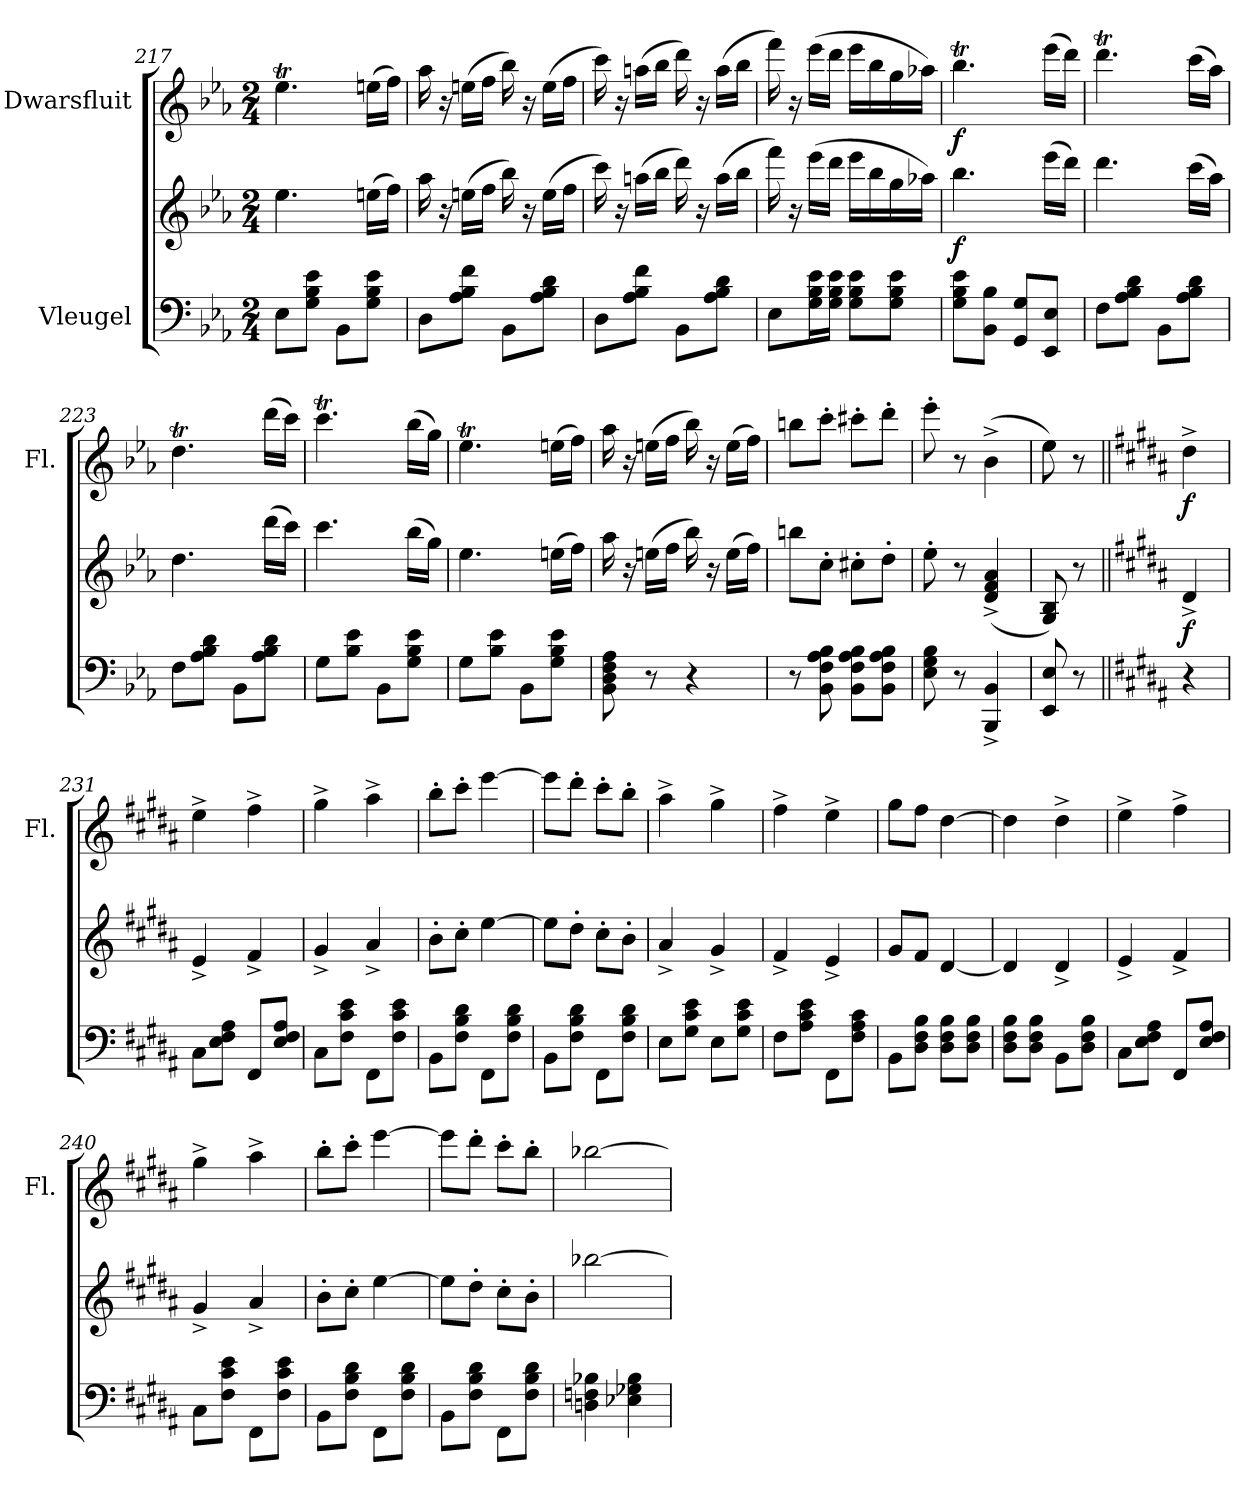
**kern	**kern	**dynam	**kern	**dynam
*part2	*part2	*part2	*part1	*part1
*staff3	*staff2	*staff2/3	*staff1	*staff1
*I"Vleugel	*	*	*I"Dwarsfluit	*
*	*	*	*I'Fl.	*
*clefF4	*clefG2	*	*clefG2	*
*k[b-e-a-]	*k[b-e-a-]	*	*k[b-e-a-]	*
*M2/4	*M2/4	*	*M2/4	*
=217	=217	=217	=217	=217
8E-\L	4.ee-\	.	4.ee-T\	.
8G\ 8B-\ 8e-\J	.	.	.	.
8BB-\L	.	.	.	.
8G\ 8B-\ 8e-\J	(16een\LL	.	(16een\LL	.
.	16ff\JJ)	.	16ff\JJ)	.
=218	=218	=218	=218	=218
8D\L	16aa-\	.	16aa-\	.
.	16r	.	16r	.
8A-\ 8B-\ 8f\J	(16een\LL	.	(16een\LL	.
.	16ff\JJ	.	16ff\JJ	.
8BB-\L	16bb-\)	.	16bb-\)	.
.	16r	.	16r	.
8A-\ 8B-\ 8d\J	(16ee\LL	.	(16ee\LL	.
.	16ff\JJ	.	16ff\JJ	.
!!LO:PB:g=z
=219	=219	=219	=219	=219
8D\L	16ccc\)	.	16ccc\)	.
.	16r	.	16r	.
8A-\ 8B-\ 8f\J	(16aan\LL	.	(16aan\LL	.
.	16bb-\JJ	.	16bb-\JJ	.
8BB-\L	16ddd\)	.	16ddd\)	.
.	16r	.	16r	.
8A-\ 8B-\ 8d\J	(16aa\LL	.	(16aa\LL	.
.	16bb-\JJ	.	16bb-\JJ	.
=220	=220	=220	=220	=220
8E-\L	16fff\)	.	16fff\)	.
.	16r	.	16r	.
16G\ 16B-\ 16e-\L	(16eee-\LL	.	(16eee-\LL	.
16G\ 16B-\ 16e-\JJ	16ddd\JJ	.	16ddd\JJ	.
8G\ 8B-\ 8e-\L	16eee-\LL	.	16eee-\LL	.
.	16bb-\	.	16bb-\	.
8G\ 8B-\ 8e-\J	16gg\	.	16gg\	.
.	16aa-X\JJ)	.	16aa-X\JJ)	.
=221	=221	=221	=221	=221
!	!	!LO:DY:b	!	!LO:DY:b
8G\ 8B-\ 8e-\L	4.bb-\	f	4.bb-T\	f
8BB-\ 8B-\J	.	.	.	.
8GG/ 8G/L	.	.	.	.
8EE-/ 8E-/J	(16eee-\LL	.	(16eee-\LL	.
.	16ddd\JJ)	.	16ddd\JJ)	.
=222	=222	=222	=222	=222
8F\L	4.ddd\	.	4.dddt\	.
8A-\ 8B-\ 8d\J	.	.	.	.
8BB-\L	.	.	.	.
8A-\ 8B-\ 8d\J	(16ccc\LL	.	(16ccc\LL	.
.	16aa-\JJ)	.	16aa-\JJ)	.
!!LO:LB:g=z
=223	=223	=223	=223	=223
8F\L	4.dd\	.	4.ddt\	.
8A-\ 8B-\ 8d\J	.	.	.	.
8BB-\L	.	.	.	.
8A-\ 8B-\ 8d\J	(16ddd\LL	.	(16ddd\LL	.
.	16ccc\JJ)	.	16ccc\JJ)	.
=224	=224	=224	=224	=224
8G\L	4.ccc\	.	4.cccT\	.
8B-\ 8e-\J	.	.	.	.
8BB-\L	.	.	.	.
8G\ 8B-\ 8e-\J	(16bb-\LL	.	(16bb-\LL	.
.	16gg\JJ)	.	16gg\JJ)	.
=225	=225	=225	=225	=225
8G\L	4.ee-\	.	4.ee-T\	.
8B-\ 8e-\J	.	.	.	.
8BB-\L	.	.	.	.
8G\ 8B-\ 8e-\J	(16een\LL	.	(16een\LL	.
.	16ff\JJ)	.	16ff\JJ)	.
=226	=226	=226	=226	=226
8BB-\ 8D\ 8F\ 8A-\	16aa-\	.	16aa-\	.
.	16r	.	16r	.
8r	(16een\LL	.	(16een\LL	.
.	16ff\JJ	.	16ff\JJ	.
4r	16bb-\)	.	16bb-\)	.
.	16r	.	16r	.
.	(16ee\LL	.	(16ee\LL	.
.	16ff\JJ)	.	16ff\JJ)	.
=227	=227	=227	=227	=227
8r	8bbn\L	.	8bbn\L	.
8BB-\ 8F\ 8A-\ 8B-\	8cc'\J	.	8ccc'\J	.
8BB-\ 8F\ 8A-\ 8B-\L	8cc#X'\L	.	8ccc#X'\L	.
8BB-\ 8F\ 8A-\ 8B-\J	8dd'\J	.	8ddd'\J	.
=228	=228	=228	=228	=228
8E-\ 8G\ 8B-\	8ee-'\	.	8eee-'\	.
8r	8r	.	8r	.
4BBB-/^ 4BB-/^	(4d/^ 4f/^ 4a-/^	.	(4b-^\	.
!!LO:LB:g=z
=229	=229	=229	=229	=229
8EE-/ 8E-/	8G/ 8B-/)	.	8ee-\)	.
8r	8r	.	8r	.
=230||	=230||	=230||	=230||	=230||
*k[f#c#g#d#a#]	*k[f#c#g#d#a#]	*	*k[f#c#g#d#a#]	*
!	!	!LO:DY:b	!	!LO:DY:b
4r	4d#^/	f	4dd#^\	f
=231	=231	=231	=231	=231
8C#\L	4e^/	.	4ee^\	.
8E\ 8F#\ 8A#\J	.	.	.	.
8FF#/L	4f#^/	.	4ff#^\	.
8E/ 8F#/ 8A#/J	.	.	.	.
=232	=232	=232	=232	=232
8C#\L	4g#^/	.	4gg#^\	.
8F#\ 8c#\ 8e\J	.	.	.	.
8FF#\L	4a#^/	.	4aa#^\	.
8F#\ 8c#\ 8e\J	.	.	.	.
=233	=233	=233	=233	=233
8BB\L	8b'\L	.	8bb'\L	.
8F#\ 8B\ 8d#\J	8cc#'\J	.	8ccc#'\J	.
8FF#\L	[4ee\	.	[4eee\	.
8F#\ 8B\ 8d#\J	.	.	.	.
=234	=234	=234	=234	=234
8BB\L	8ee\L]	.	8eee\L]	.
8F#\ 8B\ 8d#\J	8dd#'\J	.	8ddd#'\J	.
8FF#\L	8cc#'\L	.	8ccc#'\L	.
8F#\ 8B\ 8d#\J	8b'\J	.	8bb'\J	.
=235	=235	=235	=235	=235
8E\L	4a#^/	.	4aa#^\	.
8G#\ 8c#\ 8e\J	.	.	.	.
8E\L	4g#^/	.	4gg#^\	.
8G#\ 8c#\ 8e\J	.	.	.	.
!!LO:LB:g=z
=236	=236	=236	=236	=236
8F#\L	4f#^/	.	4ff#^\	.
8A#\ 8c#\ 8e\J	.	.	.	.
8FF#\L	4e^/	.	4ee^\	.
8F#\ 8A#\ 8c#\J	.	.	.	.
=237	=237	=237	=237	=237
8BB\L	8g#/L	.	8gg#\L	.
8D#\ 8F#\ 8B\J	8f#/J	.	8ff#\J	.
8D#\ 8F#\ 8B\L	[4d#/	.	[4dd#\	.
8D#\ 8F#\ 8B\J	.	.	.	.
=238	=238	=238	=238	=238
8D#\ 8F#\ 8B\L	4d#/]	.	4dd#\]	.
8D#\ 8F#\ 8B\J	.	.	.	.
8BB\L	4d#^/	.	4dd#^\	.
8D#\ 8F#\ 8B\J	.	.	.	.
=239	=239	=239	=239	=239
8C#\L	4e^/	.	4ee^\	.
8E\ 8F#\ 8A#\J	.	.	.	.
8FF#/L	4f#^/	.	4ff#^\	.
8E/ 8F#/ 8A#/J	.	.	.	.
=240	=240	=240	=240	=240
8C#\L	4g#^/	.	4gg#^\	.
8F#\ 8c#\ 8e\J	.	.	.	.
8FF#\L	4a#^/	.	4aa#^\	.
8F#\ 8c#\ 8e\J	.	.	.	.
=241	=241	=241	=241	=241
8BB\L	8b'\L	.	8bb'\L	.
8F#\ 8B\ 8d#\J	8cc#'\J	.	8ccc#'\J	.
8FF#\L	[4ee\	.	[4eee\	.
8F#\ 8B\ 8d#\J	.	.	.	.
=242	=242	=242	=242	=242
8BB\L	8ee\L]	.	8eee\L]	.
8F#\ 8B\ 8d#\J	8dd#'\J	.	8ddd#'\J	.
8FF#\L	8cc#'\L	.	8ccc#'\L	.
8F#\ 8B\ 8d#\J	8b'\J	.	8bb'\J	.
!!LO:PB:g=z
=243	=243	=243	=243	=243
4Dn\ 4Fn\ 4B-X\	[2bb-X\	.	[2bb-X\	.
4E-X\ 4G-X\ 4B-\	.	.	.	.
=	=	=	=	=
*-	*-	*-	*-	*-
